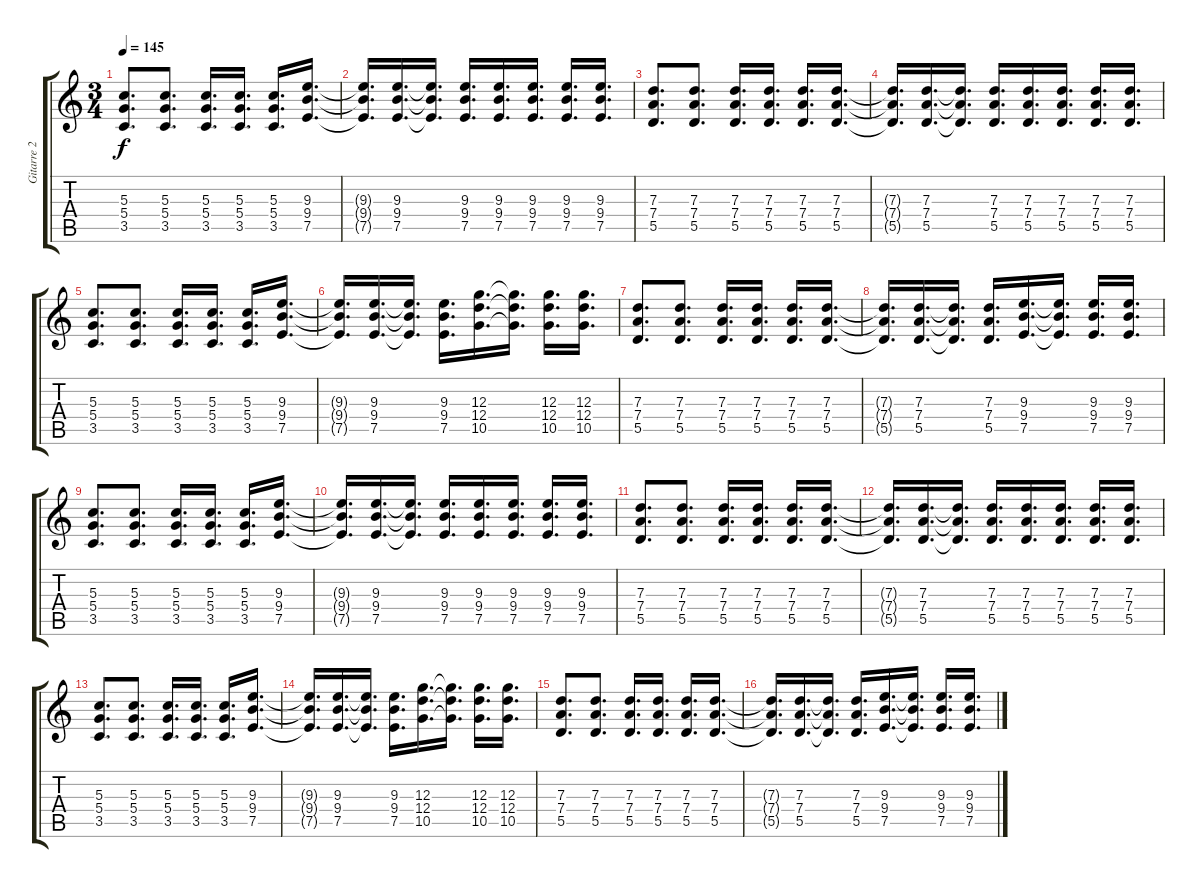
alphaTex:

\track ("Gitarre 2" "Gitarre 2") {instrument distortionguitar}
\staff {score tabs}
\tuning (E4 B3 G3 D3 A2 E2) {hide}
\ts (3 4)
\tempo 145
\clef g2
\ks c
(5.3 5.4 3.5).8{d dy f} (5.3 5.4 3.5).8{d} (5.3 5.4 3.5).16{d} (5.3 5.4 3.5).16{d} (5.3 5.4 3.5).16{d} (9.3 9.4 7.5).16{d} |
(9.3{t} 9.4{t} 7.5{t}).16{d} (9.3 9.4 7.5).16{d} (9.3{t} 9.4{t} 7.5{t}).16{d} (9.3 9.4 7.5).16{d} (9.3 9.4 7.5).16{d} (9.3 9.4 7.5).16{d} (9.3 9.4 7.5).16{d} (9.3 9.4 7.5).16{d} |
(7.3 7.4 5.5).8{d} (7.3 7.4 5.5).8{d} (7.3 7.4 5.5).16{d} (7.3 7.4 5.5).16{d} (7.3 7.4 5.5).16{d} (7.3 7.4 5.5).16{d} |
(7.3{t} 7.4{t} 5.5{t}).16{d} (7.3 7.4 5.5).16{d} (7.3{t} 7.4{t} 5.5{t}).16{d} (7.3 7.4 5.5).16{d} (7.3 7.4 5.5).16{d} (7.3 7.4 5.5).16{d} (7.3 7.4 5.5).16{d} (7.3 7.4 5.5).16{d} |
(5.3 5.4 3.5).8{d} (5.3 5.4 3.5).8{d} (5.3 5.4 3.5).16{d} (5.3 5.4 3.5).16{d} (5.3 5.4 3.5).16{d} (9.3 9.4 7.5).16{d} |
(9.3{t} 9.4{t} 7.5{t}).16{d} (9.3 9.4 7.5).16{d} (9.3{t} 9.4{t} 7.5{t}).16{d} (9.3 9.4 7.5).16{d} (12.3 12.4 10.5).16{d} (12.3{t} 12.4{t} 10.5{t}).16{d} (12.3 12.4 10.5).16{d} (12.3 12.4 10.5).16{d} |
(7.3 7.4 5.5).8{d} (7.3 7.4 5.5).8{d} (7.3 7.4 5.5).16{d} (7.3 7.4 5.5).16{d} (7.3 7.4 5.5).16{d} (7.3 7.4 5.5).16{d} |
(7.3{t} 7.4{t} 5.5{t}).16{d} (7.3 7.4 5.5).16{d} (7.3{t} 7.4{t} 5.5{t}).16{d} (7.3 7.4 5.5).16{d} (9.3 9.4 7.5).16{d} (9.3{t} 9.4{t} 7.5{t}).16{d} (9.3 9.4 7.5).16{d} (9.3 9.4 7.5).16{d} |
(5.3 5.4 3.5).8{d} (5.3 5.4 3.5).8{d} (5.3 5.4 3.5).16{d} (5.3 5.4 3.5).16{d} (5.3 5.4 3.5).16{d} (9.3 9.4 7.5).16{d} |
(9.3{t} 9.4{t} 7.5{t}).16{d} (9.3 9.4 7.5).16{d} (9.3{t} 9.4{t} 7.5{t}).16{d} (9.3 9.4 7.5).16{d} (9.3 9.4 7.5).16{d} (9.3 9.4 7.5).16{d} (9.3 9.4 7.5).16{d} (9.3 9.4 7.5).16{d} |
(7.3 7.4 5.5).8{d} (7.3 7.4 5.5).8{d} (7.3 7.4 5.5).16{d} (7.3 7.4 5.5).16{d} (7.3 7.4 5.5).16{d} (7.3 7.4 5.5).16{d} |
(7.3{t} 7.4{t} 5.5{t}).16{d} (7.3 7.4 5.5).16{d} (7.3{t} 7.4{t} 5.5{t}).16{d} (7.3 7.4 5.5).16{d} (7.3 7.4 5.5).16{d} (7.3 7.4 5.5).16{d} (7.3 7.4 5.5).16{d} (7.3 7.4 5.5).16{d} |
(5.3 5.4 3.5).8{d} (5.3 5.4 3.5).8{d} (5.3 5.4 3.5).16{d} (5.3 5.4 3.5).16{d} (5.3 5.4 3.5).16{d} (9.3 9.4 7.5).16{d} |
(9.3{t} 9.4{t} 7.5{t}).16{d} (9.3 9.4 7.5).16{d} (9.3{t} 9.4{t} 7.5{t}).16{d} (9.3 9.4 7.5).16{d} (12.3 12.4 10.5).16{d} (12.3{t} 12.4{t} 10.5{t}).16{d} (12.3 12.4 10.5).16{d} (12.3 12.4 10.5).16{d} |
(7.3 7.4 5.5).8{d} (7.3 7.4 5.5).8{d} (7.3 7.4 5.5).16{d} (7.3 7.4 5.5).16{d} (7.3 7.4 5.5).16{d} (7.3 7.4 5.5).16{d} |
(7.3{t} 7.4{t} 5.5{t}).16{d} (7.3 7.4 5.5).16{d} (7.3{t} 7.4{t} 5.5{t}).16{d} (7.3 7.4 5.5).16{d} (9.3 9.4 7.5).16{d} (9.3{t} 9.4{t} 7.5{t}).16{d} (9.3 9.4 7.5).16{d} (9.3 9.4 7.5).16{d}
